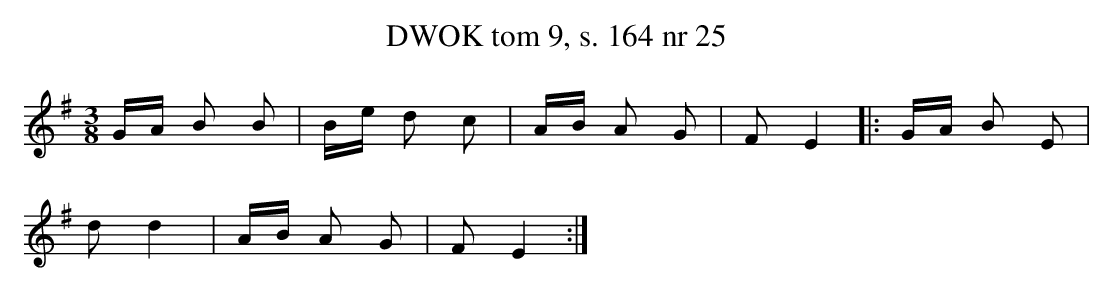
X:1
T:DWOK tom 9, s. 164 nr 25
L:1/16
M:3/8
K:G
GA B2 B2|Be d2 c2|AB A2 G2|F2 E4|:GA B2 E2|
d2 d4|AB A2 G2|F2 E4:|
